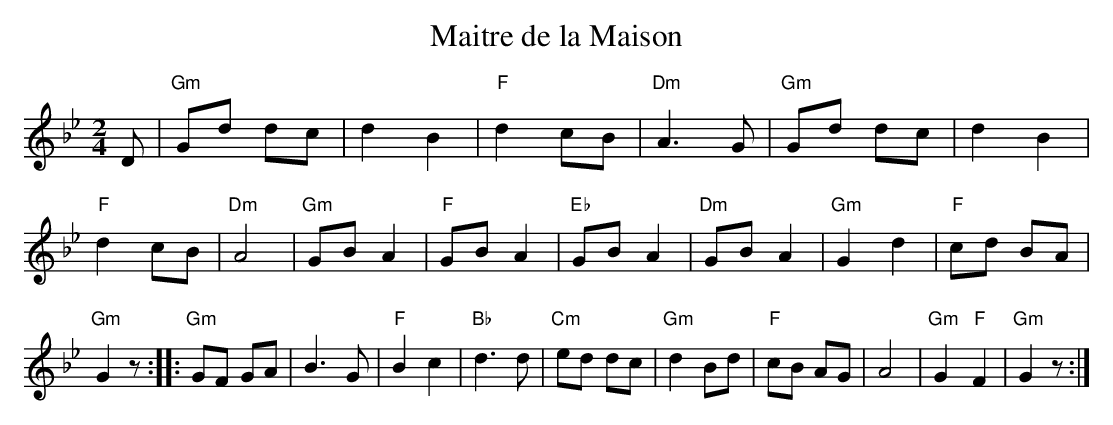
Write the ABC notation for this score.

X:1
T:Maitre de la Maison
M:2/4
L:1/8
K:Gm
D|\
"Gm"Gd dc | d2B2 | "F"d2 cB | "Dm"A3 G| \
"Gm"Gd dc | d2 B2 | "F"d2 cB | "Dm"A4 |\
"Gm"GB A2 | "F"GB A2 | "Eb"GB A2 | "Dm"GB A2 | \
"Gm"G2 d2 | "F"cd BA | "Gm"G2 z ::\
"Gm"GF GA | B3 G | "F"B2 c2 | "Bb"d3 d | \
"Cm"ed dc | "Gm"d2 Bd | "F"cB AG | A4 |\
"Gm"G2 "F"F2 | "Gm"G2 z :|
